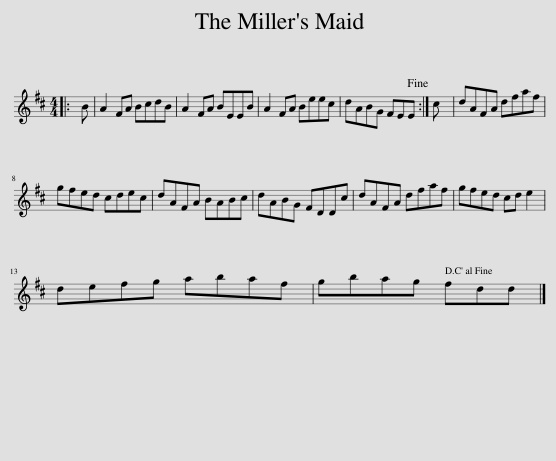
X:1
L:1/8
M:4/4
I:linebreak $
K:D
V:1 treble
V:1
|: B | A2 FA BcdB | A2 FA BEEB | A2 FA Beec | dABG FEE!fine! :| %5
 c | dAFA dfaf |$ gfed cdec | dAFA BABc | dABG FDDc | %10
 dAFA dfaf | gfed cd e2 |$ defg abaf | gbag fdd |] %14
